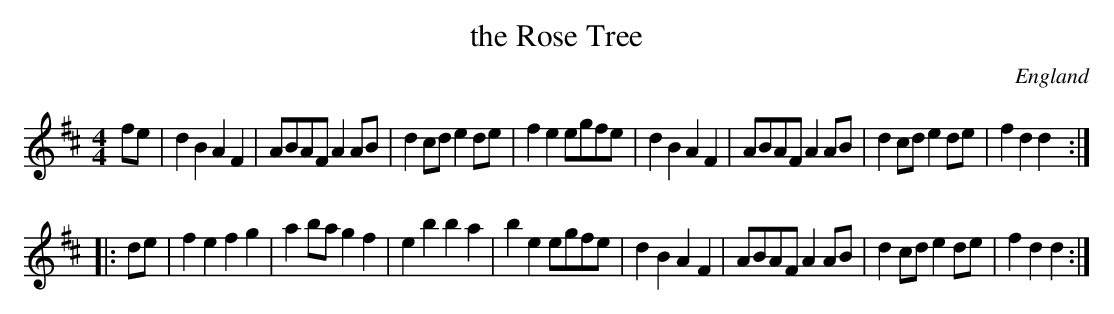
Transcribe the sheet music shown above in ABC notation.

X:1
T:the Rose Tree
O:England
M:4/4
K:D
fe|\
d2B2 A2F2|ABAF A2AB|d2cd e2de|f2e2 egfe|\
d2B2 A2F2|ABAF A2AB|d2cd e2de|f2d2 d2:|
|:de|\
f2e2 f2g2|a2ba g2f2|e2b2 b2a2|b2e2 egfe|\
d2B2 A2F2|ABAF A2AB|d2cd e2de|f2d2 d2:|
